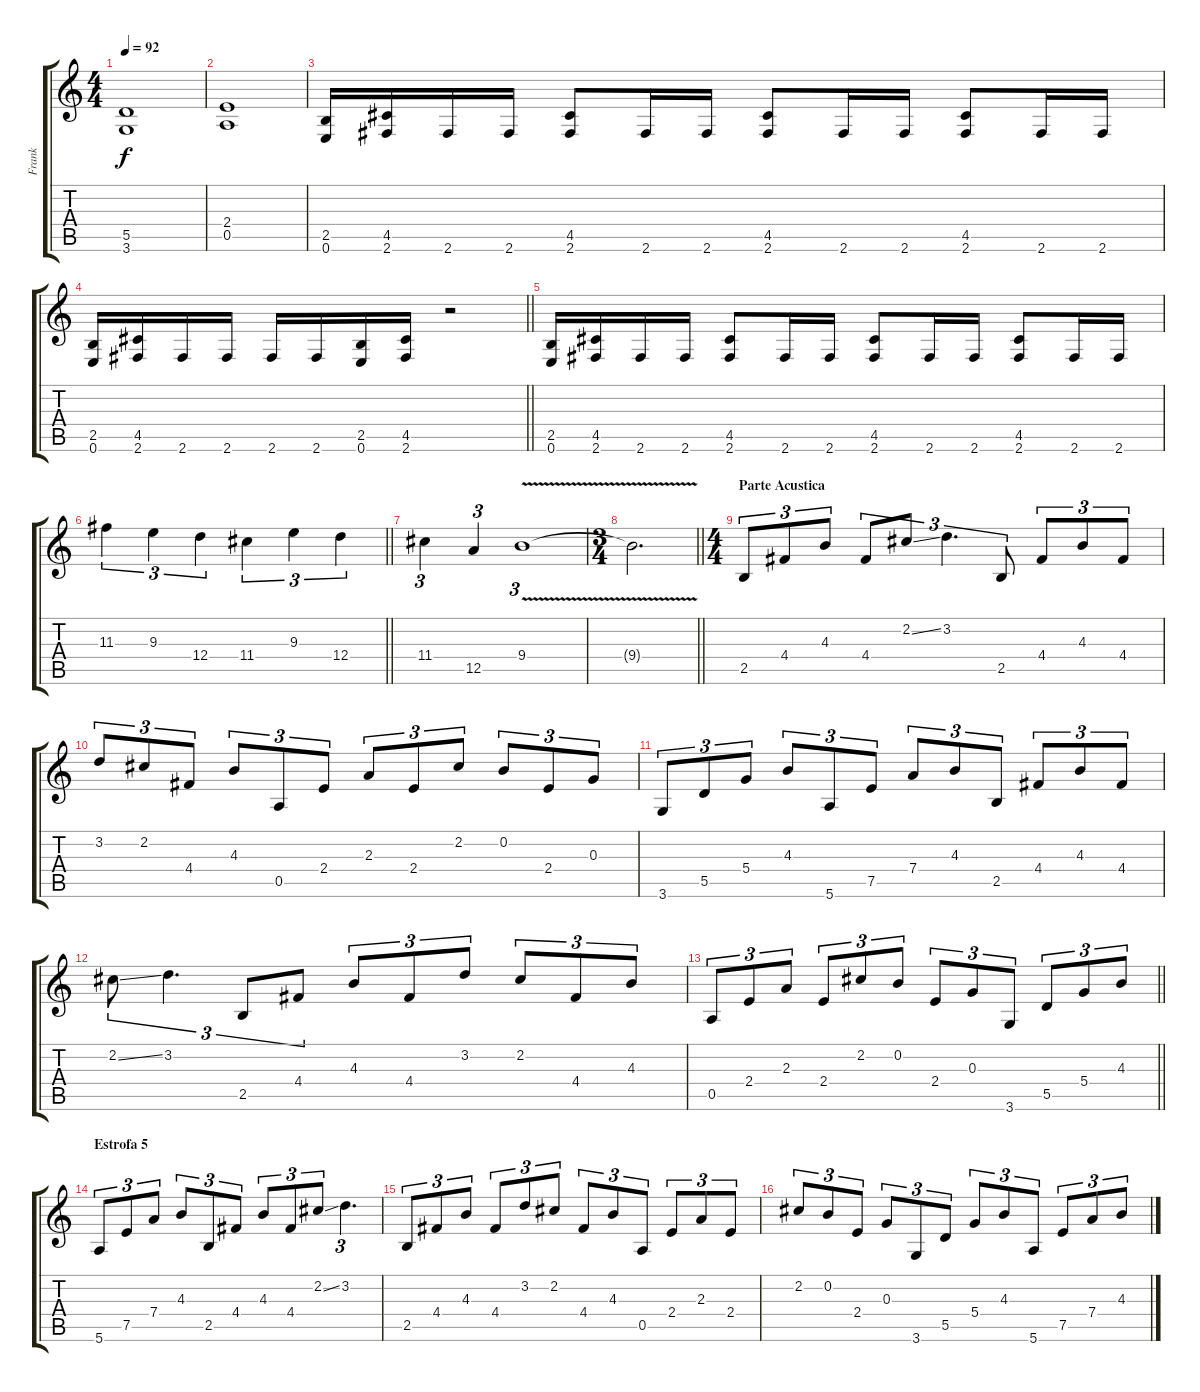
\track ("Frank" "Frank") {instrument distortionguitar}
\staff {score tabs}
\tuning (E4 B3 G3 D3 A2 E2) {hide}
\ts (4 4)
\tempo 92
\clef g2
\ks c
(5.5 3.6).1{dy f} |
(2.4 0.5).1 |
(2.5 0.6).16 (4.5 2.6).16 2.6.16 2.6.16 (4.5 2.6).8 2.6.16 2.6.16 (4.5 2.6).8 2.6.16 2.6.16 (4.5 2.6).8 2.6.16 2.6.16 |
\barLineRight lightlight
(2.5 0.6).16 (4.5 2.6).16 2.6.16 2.6.16 2.6.16 2.6.16 (2.5 0.6).16 (4.5 2.6).16 r.2 |
(2.5 0.6).16 (4.5 2.6).16 2.6.16 2.6.16 (4.5 2.6).8 2.6.16 2.6.16 (4.5 2.6).8 2.6.16 2.6.16 (4.5 2.6).8 2.6.16 2.6.16 |
\barLineRight lightlight
11.3.4{tu (3 2)} 9.3.4{tu (3 2)} 12.4.4{tu (3 2)} 11.4.4{tu (3 2)} 9.3.4{tu (3 2)} 12.4.4{tu (3 2)} |
11.4.4{tu (3 2)} 12.5.4{tu (3 2)} 9.4{v}.1{tu (3 2)} |
\ts (3 4)
\barLineRight lightlight
9.4{t}.2{d} |
\ts (4 4)
\section ("" "Parte Acustica")
2.5.8{tu (3 2) instrument electricguitarclean} 4.4.8{tu (3 2)} 4.3.8{tu (3 2)} 4.4.8{tu (3 2)} 2.2{ss}.8{tu (3 2)} 3.2.4{d tu (3 2)} 2.5.8{tu (3 2)} 4.4.8{tu (3 2)} 4.3.8{tu (3 2)} 4.4.8{tu (3 2)} |
3.2.8{tu (3 2)} 2.2.8{tu (3 2)} 4.4.8{tu (3 2)} 4.3.8{tu (3 2)} 0.5.8{tu (3 2)} 2.4.8{tu (3 2)} 2.3.8{tu (3 2)} 2.4.8{tu (3 2)} 2.2.8{tu (3 2)} 0.2.8{tu (3 2)} 2.4.8{tu (3 2)} 0.3.8{tu (3 2)} |
3.6.8{tu (3 2)} 5.5.8{tu (3 2)} 5.4.8{tu (3 2)} 4.3.8{tu (3 2)} 5.6.8{tu (3 2)} 7.5.8{tu (3 2)} 7.4.8{tu (3 2)} 4.3.8{tu (3 2)} 2.5.8{tu (3 2)} 4.4.8{tu (3 2)} 4.3.8{tu (3 2)} 4.4.8{tu (3 2)} |
2.2{ss}.8{tu (3 2)} 3.2.4{d tu (3 2)} 2.5.8{tu (3 2)} 4.4.8{tu (3 2)} 4.3.8{tu (3 2)} 4.4.8{tu (3 2)} 3.2.8{tu (3 2)} 2.2.8{tu (3 2)} 4.4.8{tu (3 2)} 4.3.8{tu (3 2)} |
\barLineRight lightlight
0.5.8{tu (3 2)} 2.4.8{tu (3 2)} 2.3.8{tu (3 2)} 2.4.8{tu (3 2)} 2.2.8{tu (3 2)} 0.2.8{tu (3 2)} 2.4.8{tu (3 2)} 0.3.8{tu (3 2)} 3.6.8{tu (3 2)} 5.5.8{tu (3 2)} 5.4.8{tu (3 2)} 4.3.8{tu (3 2)} |
\section ("" "Estrofa 5")
5.6.8{tu (3 2)} 7.5.8{tu (3 2)} 7.4.8{tu (3 2)} 4.3.8{tu (3 2)} 2.5.8{tu (3 2)} 4.4.8{tu (3 2)} 4.3.8{tu (3 2)} 4.4.8{tu (3 2)} 2.2{ss}.8{tu (3 2)} 3.2.4{d tu (3 2)} |
2.5.8{tu (3 2)} 4.4.8{tu (3 2)} 4.3.8{tu (3 2)} 4.4.8{tu (3 2)} 3.2.8{tu (3 2)} 2.2.8{tu (3 2)} 4.4.8{tu (3 2)} 4.3.8{tu (3 2)} 0.5.8{tu (3 2)} 2.4.8{tu (3 2)} 2.3.8{tu (3 2)} 2.4.8{tu (3 2)} |
2.2.8{tu (3 2)} 0.2.8{tu (3 2)} 2.4.8{tu (3 2)} 0.3.8{tu (3 2)} 3.6.8{tu (3 2)} 5.5.8{tu (3 2)} 5.4.8{tu (3 2)} 4.3.8{tu (3 2)} 5.6.8{tu (3 2)} 7.5.8{tu (3 2)} 7.4.8{tu (3 2)} 4.3.8{tu (3 2)}
